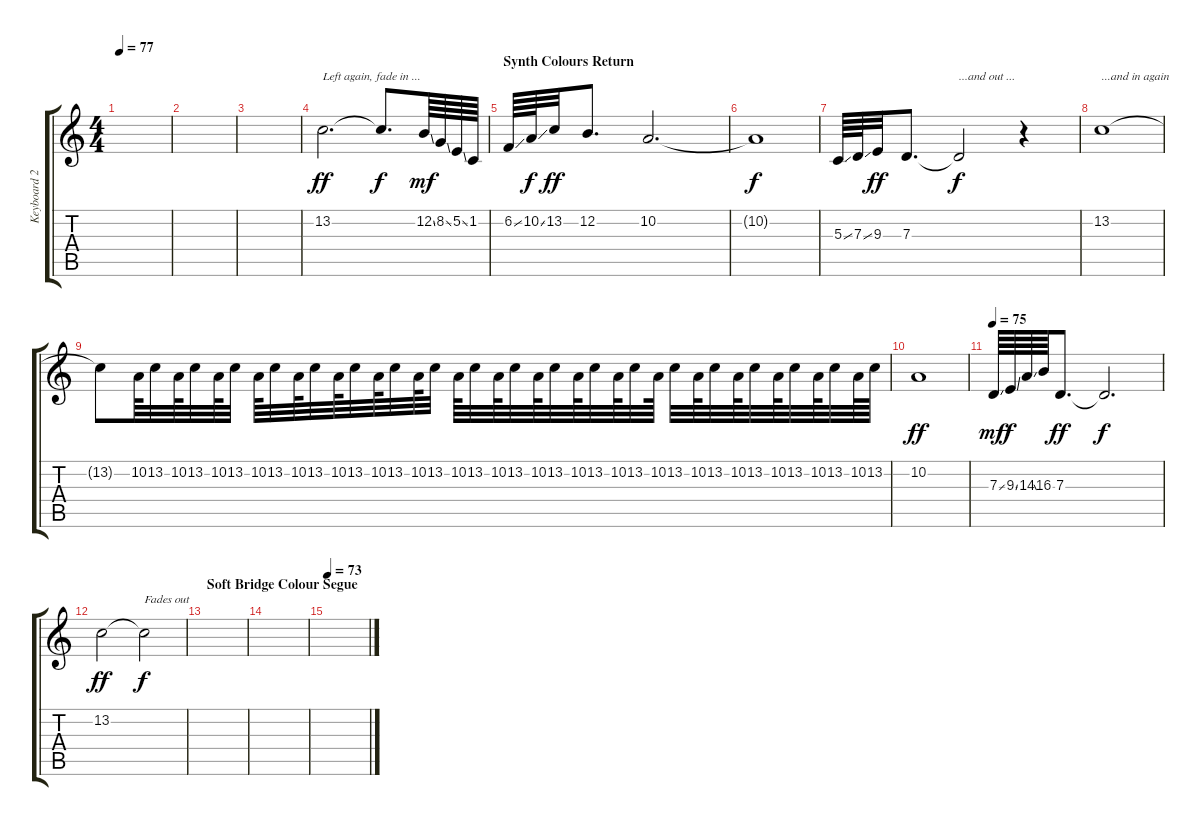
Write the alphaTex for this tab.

\track ("Keyboard 2 LC" "Keyboard 2") {instrument lead2sawtooth}
\staff {score tabs}
\tuning (E4 B3 G3 D3 A2 E2) {hide}
\ts (4 4)
\tempo 77
\clef g2
\ks c
|
|
|
13.2.2{d txt "Left again, fade in ..." dy ff volume 10} 13.2{t}.8{d dy f} 12.2{ss}.64{dy mf} 8.2{ss}.64 5.2{ss}.64 1.2.64 |
\section ("" "Synth Colours Return")
6.2{ss}.64 10.2{ss}.64{dy f} 13.2.32{dy ff} 12.2.8{d} 10.2.2{d} |
10.2{t}.1{dy f} |
5.3{ss}.64 7.3{ss}.64 9.3.32{dy ff} 7.3.8{d} 7.3{t}.2{txt "...and out ..." dy f volume 2} r.4 |
13.2.1{txt "...and in again" volume 10} |
13.2{t}.8 10.2.64 13.2.32 10.2.64 13.2.32 10.2.64 13.2.32 10.2.64 13.2.32 10.2.64 13.2.32 10.2.64 13.2.32 10.2.64 13.2.32 10.2.64 13.2.32 10.2.64 13.2.32 10.2.64 13.2.32 10.2.64 13.2.32 10.2.64 13.2.32 10.2.64 13.2.32 10.2.64 13.2.32 10.2.64 13.2.32 10.2.64 13.2.32 10.2.64 13.2.32 10.2.64 13.2.32 10.2.64 13.2.64 |
10.2.1{dy ff volume 0} |
\tempo 75
7.3{ss}.64{dy mf volume 10} 9.3{ss}.64{dy f} 14.3{ss}.64 16.3.64 7.3.8{d dy ff} 7.3{t}.2{d dy f} |
13.2.2{dy ff} 13.2{t}.2{txt "Fades out" dy f volume 0} |
\section ("" "Soft Bridge Colour Segue")
|
|
\tempo 73
